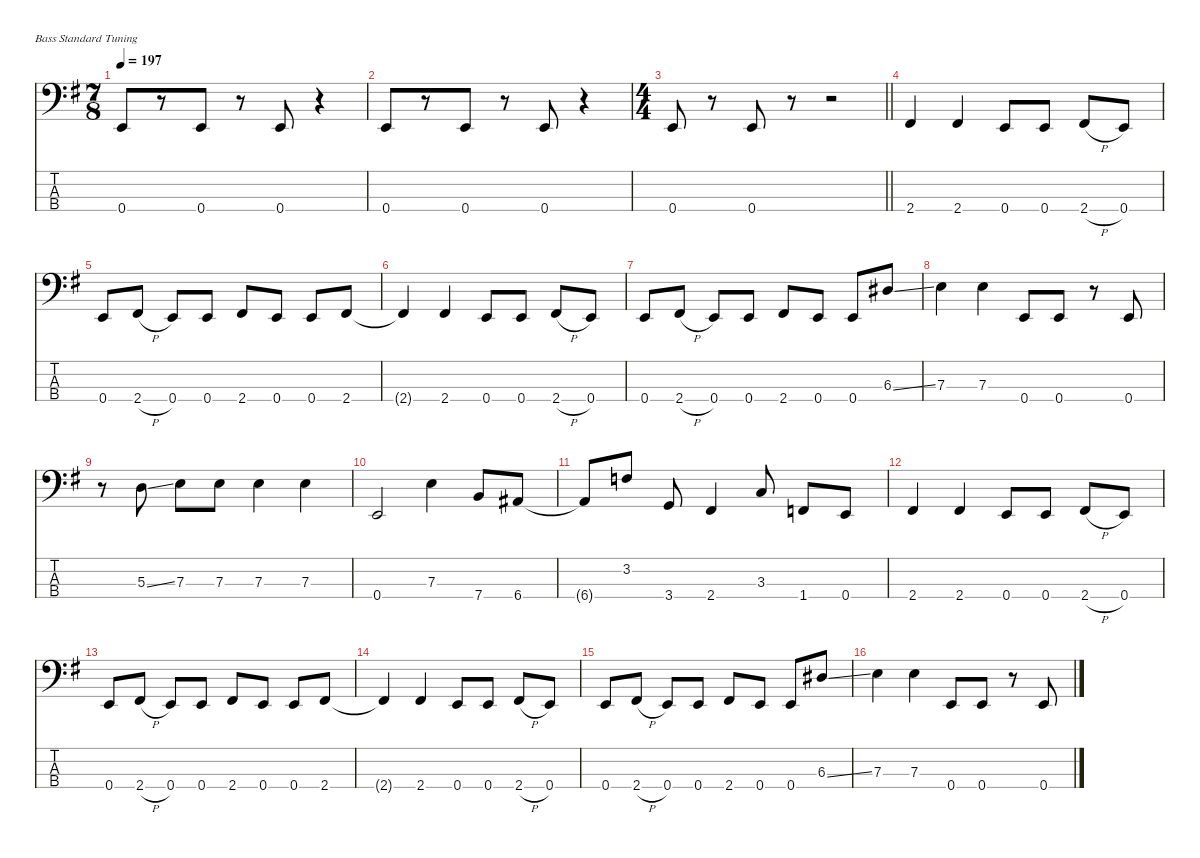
\defaultSystemsLayout 4
\hideDynamics
\bracketExtendMode nobrackets
\singleTrackTrackNamePolicy hidden
\multiTrackTrackNamePolicy hidden
\firstSystemTrackNameMode fullname
\firstSystemTrackNameOrientation horizontal
\otherSystemsTrackNameOrientation horizontal
\track ("Bass" "el.bs.") {defaultSystemsLayout 4 instrument electricbassfinger}
\staff {score tabs}
\tuning (G2 D2 A1 E1)
\ts (7 8)
\tempo 197
\clef f4
\ks eminor
0.4{acc forcenatural}.8{dy f beam Up} r.8{beam Up} 0.4{acc forcenatural}.8{beam Up} r.8{beam Up} 0.4{acc forcenatural}.8{beam Up} r.4{beam Up} |
0.4{acc forcenatural}.8{beam Up} r.8{beam Up} 0.4{acc forcenatural}.8{beam Up} r.8{beam Up} 0.4{acc forcenatural}.8{beam Up} r.4{beam Up} |
\ts (4 4)
\beaming (8 2 2 2 2)
\barLineRight lightlight
0.4{acc forcenatural}.8{beam Up} r.8{beam Up} 0.4{acc forcenatural}.8{beam Up} r.8{beam Up} r.2{beam Up} |
2.4{acc #}.4{beam Up} 2.4{acc #}.4{beam Up} 0.4{acc forcenatural}.8{beam Up} 0.4{acc forcenatural}.8{beam Up} 2.4{h acc #}.8{beam Up} 0.4{acc forcenatural}.8{beam Up} |
0.4{acc forcenatural}.8{beam Up} 2.4{h acc #}.8{beam Up} 0.4{acc forcenatural}.8{beam Up} 0.4{acc forcenatural}.8{beam Up} 2.4{acc #}.8{beam Up} 0.4{acc forcenatural}.8{beam Up} 0.4{acc forcenatural}.8{beam Up} 2.4{acc #}.8{beam Up} |
2.4{t acc #}.4{beam Up} 2.4{acc #}.4{beam Up} 0.4{acc forcenatural}.8{beam Up} 0.4{acc forcenatural}.8{beam Up} 2.4{h acc #}.8{beam Up} 0.4{acc forcenatural}.8{beam Up} |
0.4{acc forcenatural}.8{beam Up} 2.4{h acc #}.8{beam Up} 0.4{acc forcenatural}.8{beam Up} 0.4{acc forcenatural}.8{beam Up} 2.4{acc #}.8{beam Up} 0.4{acc forcenatural}.8{beam Up} 0.4{acc forcenatural}.8{beam Up} 6.3{ss acc #}.8{beam Up} |
7.3{acc forcenatural}.4{beam Down} 7.3{acc forcenatural}.4{beam Down} 0.4{acc forcenatural}.8{beam Up} 0.4{acc forcenatural}.8{beam Up} r.8{beam Up} 0.4{acc forcenatural}.8{beam Up} |
r.8{beam Down} 5.3{ss acc forcenatural}.8{beam Down} 7.3{acc forcenatural}.8{beam Down} 7.3{acc forcenatural}.8{beam Down} 7.3{acc forcenatural}.4{beam Down} 7.3{acc forcenatural}.4{beam Down} |
0.4{acc forcenatural}.2{beam Up} 7.3{acc forcenatural}.4{beam Down} 7.4{acc forcenatural}.8{beam Up} 6.4{acc #}.8{beam Up} |
6.4{t acc #}.8{beam Up} 3.2{acc forcenatural}.8{beam Up} 3.4{acc forcenatural}.8{beam Up} 2.4{acc #}.4{beam Up} 3.3{acc forcenatural}.8{beam Up} 1.4{acc forcenatural}.8{beam Up} 0.4{acc forcenatural}.8{beam Up} |
2.4{acc #}.4{beam Up} 2.4{acc #}.4{beam Up} 0.4{acc forcenatural}.8{beam Up} 0.4{acc forcenatural}.8{beam Up} 2.4{h acc #}.8{beam Up} 0.4{acc forcenatural}.8{beam Up} |
0.4{acc forcenatural}.8{beam Up} 2.4{h acc #}.8{beam Up} 0.4{acc forcenatural}.8{beam Up} 0.4{acc forcenatural}.8{beam Up} 2.4{acc #}.8{beam Up} 0.4{acc forcenatural}.8{beam Up} 0.4{acc forcenatural}.8{beam Up} 2.4{acc #}.8{beam Up} |
2.4{t acc #}.4{beam Up} 2.4{acc #}.4{beam Up} 0.4{acc forcenatural}.8{beam Up} 0.4{acc forcenatural}.8{beam Up} 2.4{h acc #}.8{beam Up} 0.4{acc forcenatural}.8{beam Up} |
0.4{acc forcenatural}.8{beam Up} 2.4{h acc #}.8{beam Up} 0.4{acc forcenatural}.8{beam Up} 0.4{acc forcenatural}.8{beam Up} 2.4{acc #}.8{beam Up} 0.4{acc forcenatural}.8{beam Up} 0.4{acc forcenatural}.8{beam Up} 6.3{ss acc #}.8{beam Up} |
7.3{acc forcenatural}.4{beam Down} 7.3{acc forcenatural}.4{beam Down} 0.4{acc forcenatural}.8{beam Up} 0.4{acc forcenatural}.8{beam Up} r.8{beam Up} 0.4{acc forcenatural}.8{beam Up}
